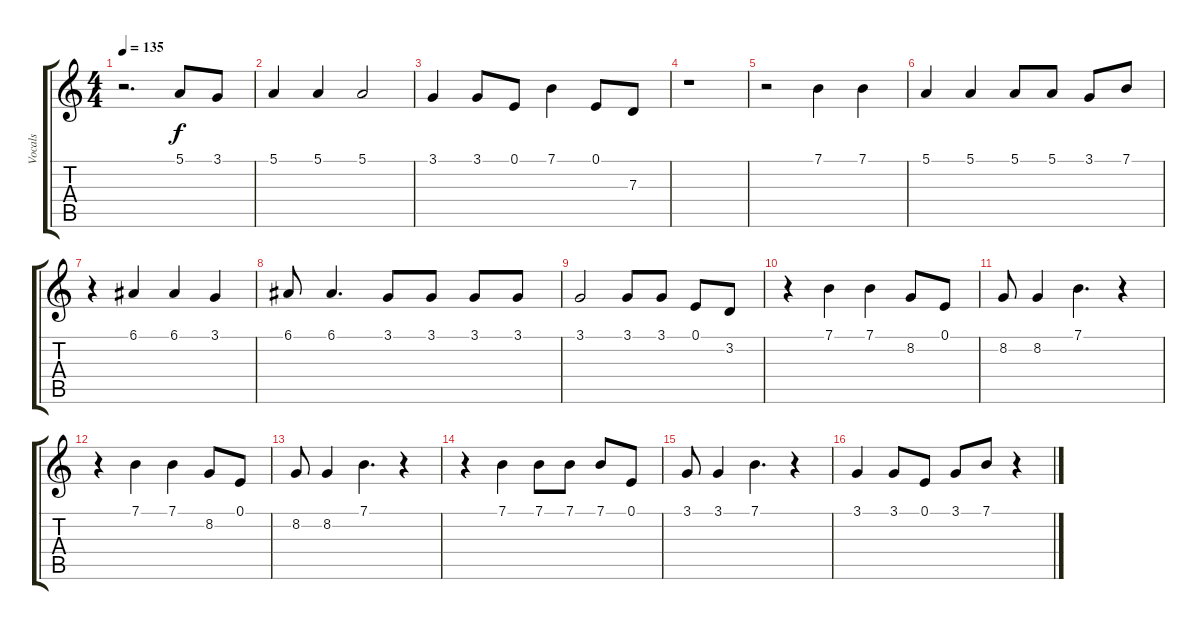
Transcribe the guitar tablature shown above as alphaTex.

\track ("Vocals" "Vocals") {instrument harmonica}
\staff {score tabs}
\tuning (E4 B3 G3 D3 A2 E2) {hide}
\ts (4 4)
\tempo 135
\clef g2
\ks c
r.2{d dy f} 5.1.8 3.1.8 |
5.1.4 5.1.4 5.1.2 |
3.1.4 3.1.8 0.1.8 7.1.4 0.1.8 7.3.8 |
r.1 |
r.2 7.1.4 7.1.4 |
5.1.4 5.1.4 5.1.8 5.1.8 3.1.8 7.1.8 |
r.4 6.1.4 6.1.4 3.1.4 |
6.1.8 6.1.4{d} 3.1.8 3.1.8 3.1.8 3.1.8 |
3.1.2 3.1.8 3.1.8 0.1.8 3.2.8 |
r.4 7.1.4 7.1.4 8.2.8 0.1.8 |
8.2.8 8.2.4 7.1.4{d} r.4 |
r.4 7.1.4 7.1.4 8.2.8 0.1.8 |
8.2.8 8.2.4 7.1.4{d} r.4 |
r.4 7.1.4 7.1.8 7.1.8 7.1.8 0.1.8 |
3.1.8 3.1.4 7.1.4{d} r.4 |
3.1.4 3.1.8 0.1.8 3.1.8 7.1.8 r.4
